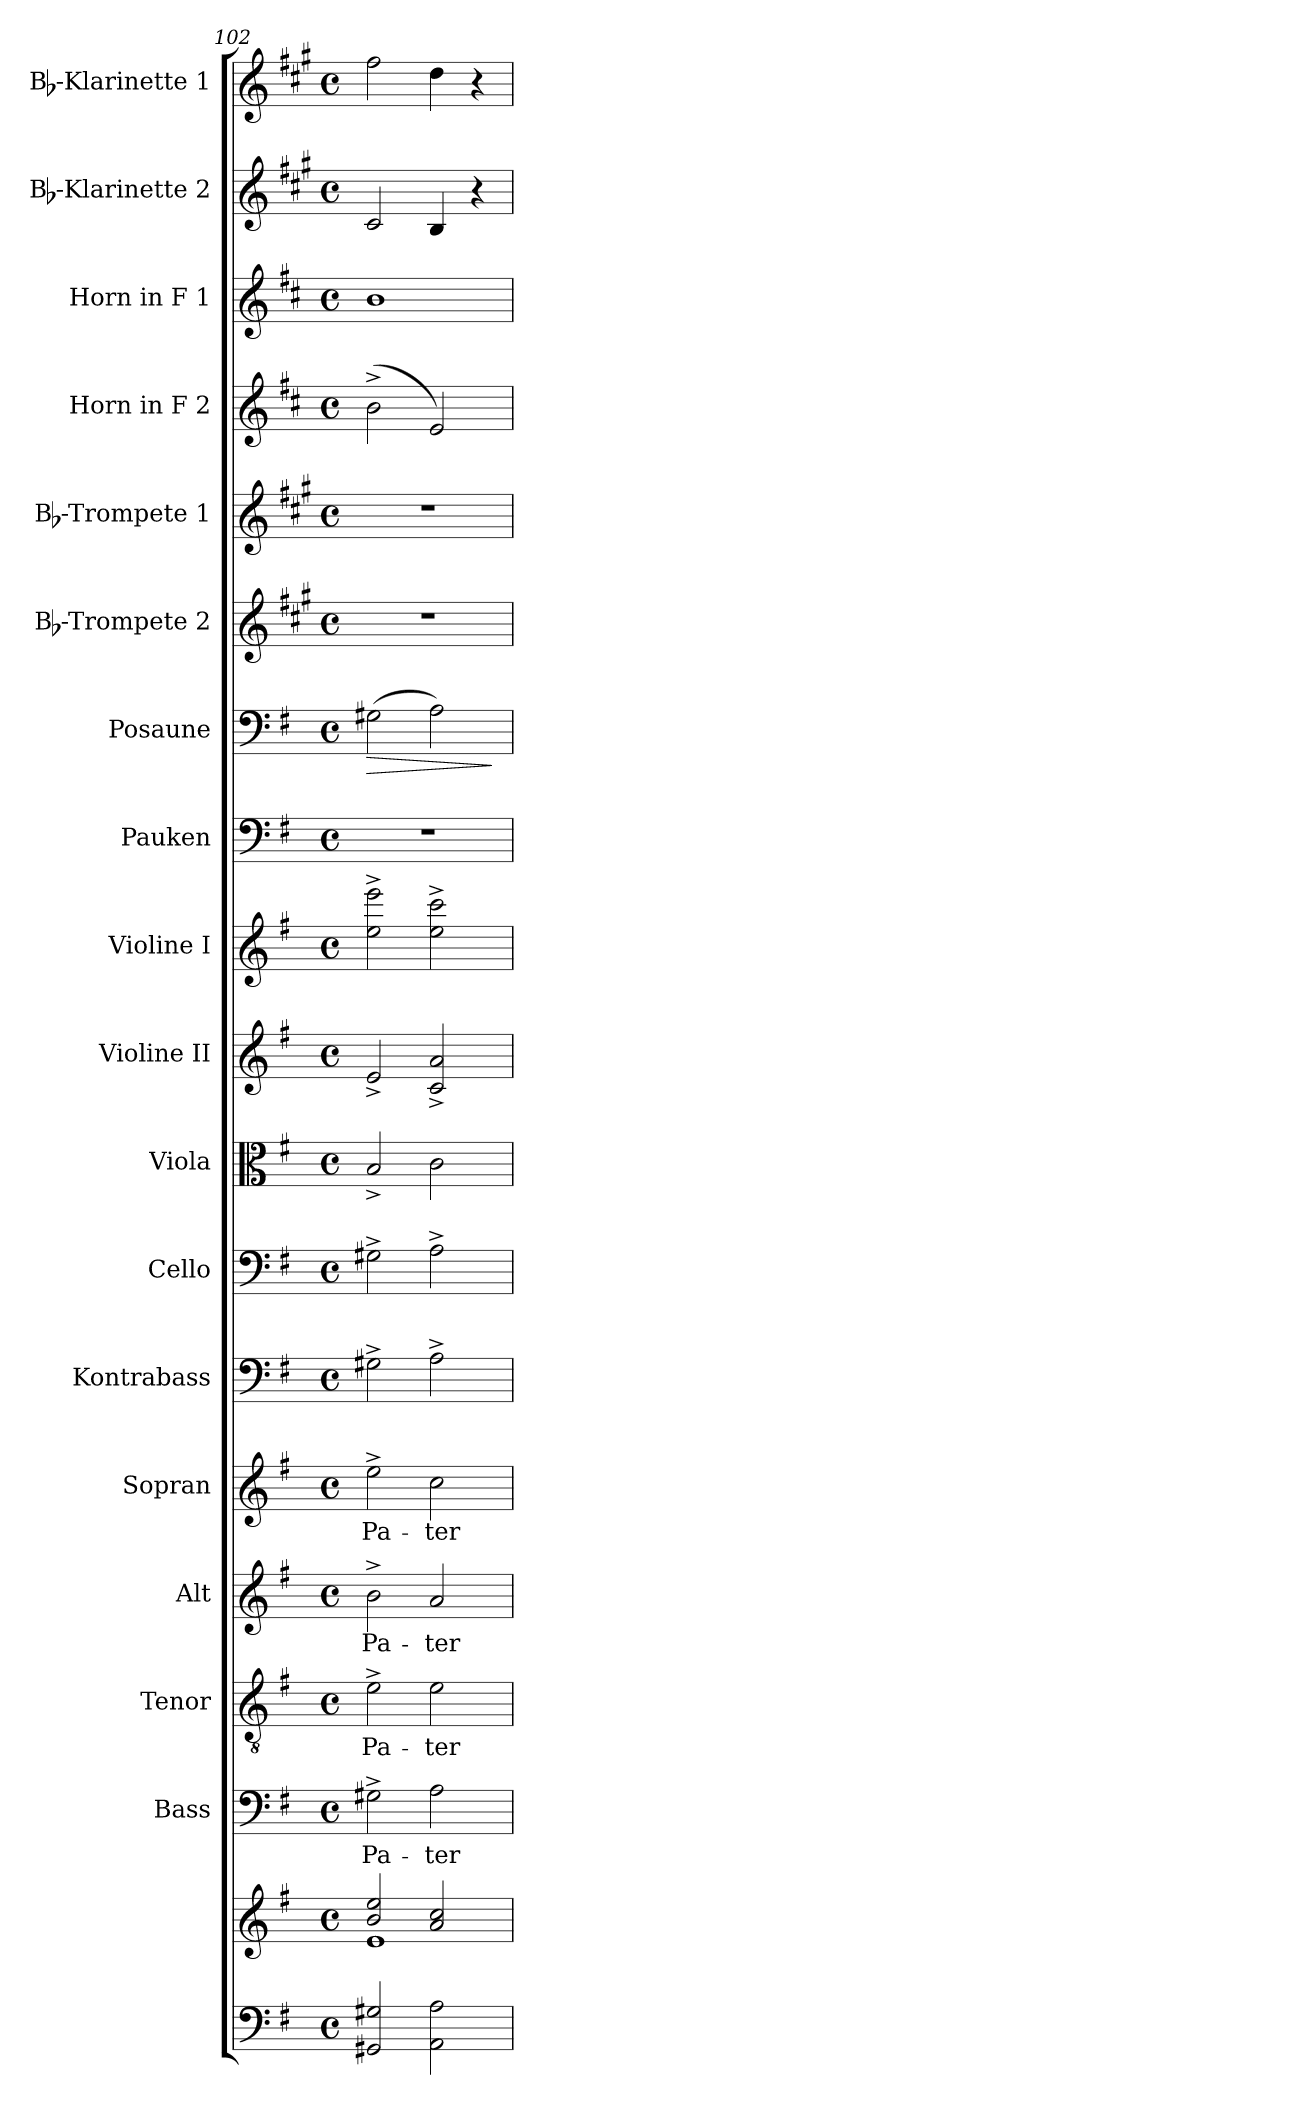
**kern	**kern	**kern	**text	**kern	**text	**kern	**text	**kern	**text	**kern	**kern	**kern	**kern	**kern	**kern	**kern	**dynam	**kern	**kern	**kern	**kern	**kern	**kern
*part18	*part18	*part17	*part17	*part16	*part16	*part15	*part15	*part14	*part14	*part13	*part12	*part11	*part10	*part9	*part8	*part7	*part7	*part6	*part5	*part4	*part3	*part2	*part1
*staff19	*staff18	*staff17	*staff17	*staff16	*staff16	*staff15	*staff15	*staff14	*staff14	*staff13	*staff12	*staff11	*staff10	*staff9	*staff8	*staff7	*staff7	*staff6	*staff5	*staff4	*staff3	*staff2	*staff1
*	*	*I"Bass	*	*I"Tenor	*	*I"Alt	*	*I"Sopran	*	*I"Kontrabass	*I"Cello	*I"Viola	*I"Violine II	*I"Violine I	*I"Pauken	*I"Posaune	*	*I"Bb-Trompete 2	*I"Bb-Trompete 1	*I"Horn in F 2	*I"Horn in F 1	*I"Bb-Klarinette 2	*I"Bb-Klarinette 1
*	*	*I'B.	*	*I'T.	*	*I'A.	*	*I'S.	*	*I'Kb.	*	*I'Vla.	*I'Vl. II	*I'Vl. I	*I'Pk.	*I'Pos.	*	*I'Bb Trp. 2	*I'Bb Trp. 1	*	*	*I'Bb Kl. 2	*I'Bb Kl. 1
*clefF4	*clefG2	*clefF4	*	*clefGv2	*	*clefG2	*	*clefG2	*	*clefF4	*clefF4	*clefC3	*clefG2	*clefG2	*clefF4	*clefF4	*	*clefG2	*clefG2	*clefG2	*clefG2	*clefG2	*clefG2
*	*	*	*	*	*	*	*	*	*	*ITrd7c12	*	*	*	*	*	*	*	*ITrd1c2	*ITrd1c2	*ITrd4c7	*ITrd4c7	*ITrd1c2	*ITrd1c2
*k[f#]	*k[f#]	*k[f#]	*	*k[f#]	*	*k[f#]	*	*k[f#]	*	*k[f#]	*k[f#]	*k[f#]	*k[f#]	*k[f#]	*k[f#]	*k[f#]	*	*k[f#]	*k[f#]	*k[f#]	*k[f#]	*k[f#]	*k[f#]
*G:	*G:	*G:	*	*G:	*	*G:	*	*G:	*	*G:	*G:	*G:	*G:	*G:	*G:	*G:	*	*G:	*G:	*G:	*G:	*G:	*G:
*M4/4	*M4/4	*M4/4	*	*M4/4	*	*M4/4	*	*M4/4	*	*M4/4	*M4/4	*M4/4	*M4/4	*M4/4	*M4/4	*M4/4	*	*M4/4	*M4/4	*M4/4	*M4/4	*M4/4	*M4/4
*met(c)	*met(c)	*met(c)	*	*met(c)	*	*met(c)	*	*met(c)	*	*met(c)	*met(c)	*met(c)	*met(c)	*met(c)	*met(c)	*met(c)	*	*met(c)	*met(c)	*met(c)	*met(c)	*met(c)	*met(c)
=102	=102	=102	=102	=102	=102	=102	=102	=102	=102	=102	=102	=102	=102	=102	=102	=102	=102	=102	=102	=102	=102	=102	=102
*	*^	*	*	*	*	*	*	*	*	*	*	*	*	*	*	*	*	*	*	*	*	*	*
!	!	!	!	!LO:LY:b	!	!LO:LY:b	!	!LO:LY:b	!	!LO:LY:b	!	!	!	!	!	!	!	!LO:HP:b	!	!	!	!	!	!
2GG#X/ 2G#X/	2b/ 2ee/	1e	2G#X^>\	Pa-	2e^>\	Pa-	2b^>\	Pa-	2ee^>\	Pa-	2GG#X^>\	2G#X^>\	2B^</	2e^</	2ee\^> 2eee\^>	1r	(>2G#X\	>	1r	1r	(>2e^>\	1e	2B/	2ee\
!	!	!	!	!LO:LY:b	!	!LO:LY:b	!	!LO:LY:b	!	!LO:LY:b	!	!	!	!	!	!	!	!	!	!	!	!	!	!
2AA\ 2A\	2a/ 2cc/	.	2A\	-ter	2e\	-ter	2a/	-ter	2cc\	-ter	2AA^>\	2A^>\	2c\	2c/^< 2a/^<	2ee\^> 2ccc\^>	.	2A\)	.	.	.	2A/)	.	4A/	4cc\
.	.	.	.	.	.	.	.	.	.	.	.	.	.	.	.	.	.	.	.	.	.	.	4r	4r
*	*v	*v	*	*	*	*	*	*	*	*	*	*	*	*	*	*	*	*	*	*	*	*	*	*
.	.	.	.	.	.	.	.	.	.	.	.	.	.	.	.	.	]	.	.	.	.	.	.
=	=	=	=	=	=	=	=	=	=	=	=	=	=	=	=	=	=	=	=	=	=	=	=
*-	*-	*-	*-	*-	*-	*-	*-	*-	*-	*-	*-	*-	*-	*-	*-	*-	*-	*-	*-	*-	*-	*-	*-
